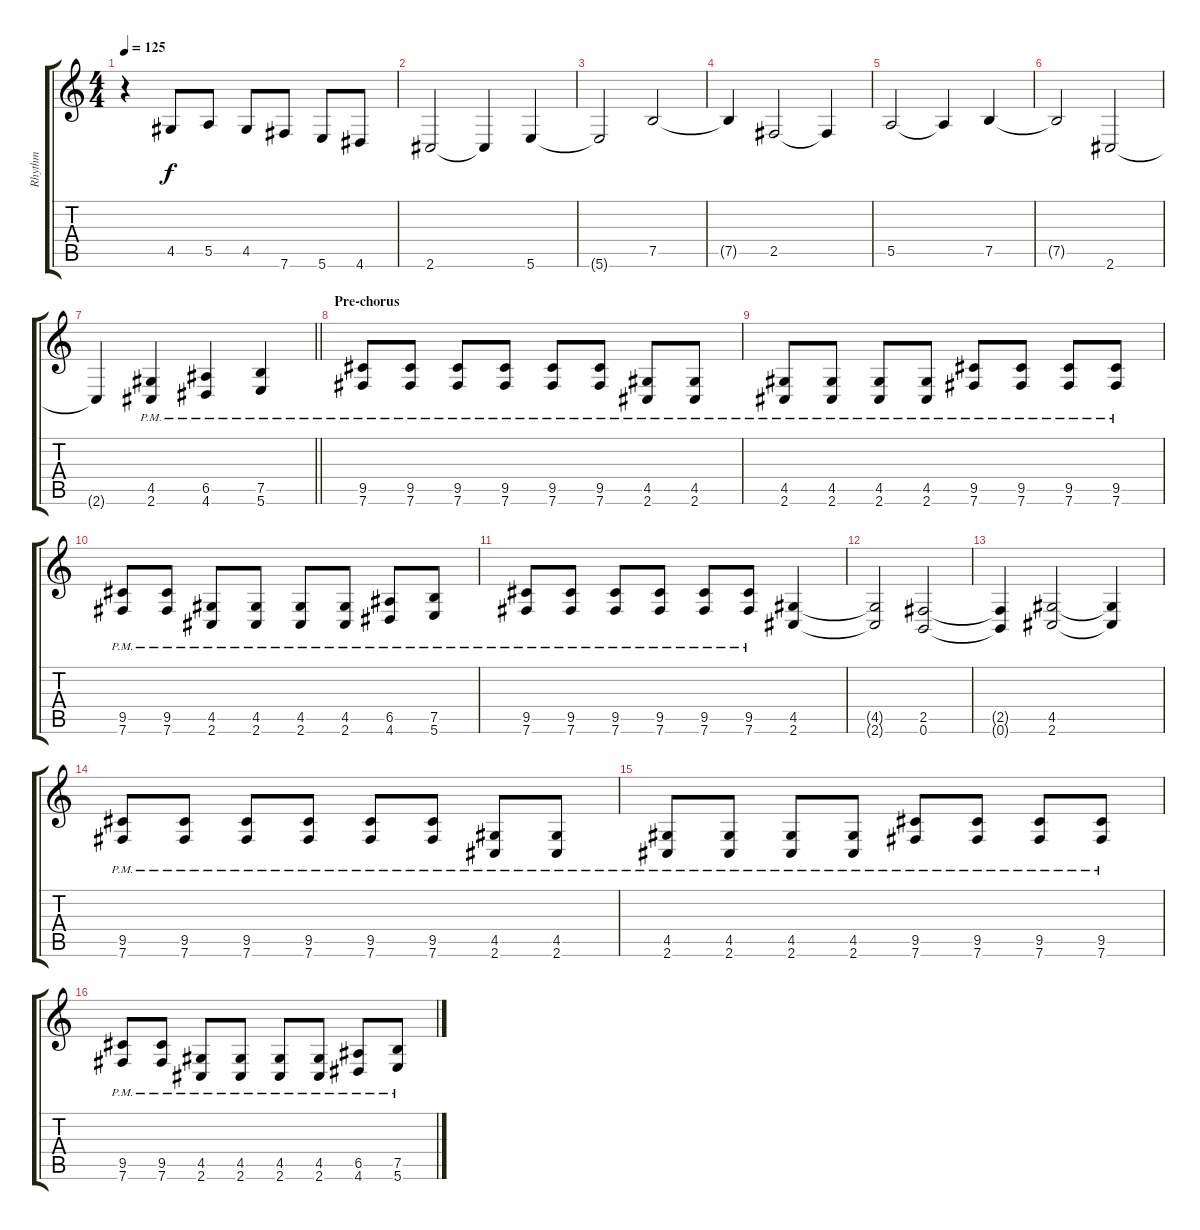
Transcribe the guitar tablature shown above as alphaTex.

\track ("Rhythm" "Rhythm") {instrument distortionguitar}
\staff {score tabs}
\tuning (B3 Gb3 D3 A2 E2 B1) {hide}
\ts (4 4)
\tempo 125
\clef g2
\ks c
r.4{dy f volume 10} 4.5.8 5.5.8 4.5.8 7.6.8 5.6.8 4.6.8 |
2.6.2 2.6{t}.4 5.6.4 |
5.6{t}.2 7.5.2 |
7.5{t}.4 2.5.2 2.5{t}.4 |
5.5.2 5.5{t}.4 7.5.4 |
7.5{t}.2 2.6.2 |
\barLineRight lightlight
2.6{t}.4 (4.5{pm} 2.6{pm}).4{volume 16} (6.5{pm} 4.6{pm}).4 (7.5{pm} 5.6{pm}).4 |
\section ("" "Pre-chorus")
(9.5{pm} 7.6{pm}).8 (9.5{pm} 7.6{pm}).8 (9.5{pm} 7.6{pm}).8 (9.5{pm} 7.6{pm}).8 (9.5{pm} 7.6{pm}).8 (9.5{pm} 7.6{pm}).8 (4.5{pm} 2.6{pm}).8 (4.5{pm} 2.6{pm}).8 |
(4.5{pm} 2.6{pm}).8 (4.5{pm} 2.6{pm}).8 (4.5{pm} 2.6{pm}).8 (4.5{pm} 2.6{pm}).8 (9.5{pm} 7.6{pm}).8 (9.5{pm} 7.6{pm}).8 (9.5{pm} 7.6{pm}).8 (9.5{pm} 7.6{pm}).8 |
(9.5{pm} 7.6{pm}).8 (9.5{pm} 7.6{pm}).8 (4.5{pm} 2.6{pm}).8 (4.5{pm} 2.6{pm}).8 (4.5{pm} 2.6{pm}).8 (4.5{pm} 2.6{pm}).8 (6.5{pm} 4.6{pm}).8 (7.5{pm} 5.6{pm}).8 |
(9.5{pm} 7.6{pm}).8 (9.5{pm} 7.6{pm}).8 (9.5{pm} 7.6{pm}).8 (9.5{pm} 7.6{pm}).8 (9.5{pm} 7.6{pm}).8 (9.5{pm} 7.6{pm}).8 (4.5 2.6).4 |
(4.5{t} 2.6{t}).2 (2.5 0.6).2 |
(2.5{t} 0.6{t}).4 (4.5 2.6).2 (4.5{t} 2.6{t}).4 |
(9.5{pm} 7.6{pm}).8 (9.5{pm} 7.6{pm}).8 (9.5{pm} 7.6{pm}).8 (9.5{pm} 7.6{pm}).8 (9.5{pm} 7.6{pm}).8 (9.5{pm} 7.6{pm}).8 (4.5{pm} 2.6{pm}).8 (4.5{pm} 2.6{pm}).8 |
(4.5{pm} 2.6{pm}).8 (4.5{pm} 2.6{pm}).8 (4.5{pm} 2.6{pm}).8 (4.5{pm} 2.6{pm}).8 (9.5{pm} 7.6{pm}).8 (9.5{pm} 7.6{pm}).8 (9.5{pm} 7.6{pm}).8 (9.5{pm} 7.6{pm}).8 |
(9.5{pm} 7.6{pm}).8 (9.5{pm} 7.6{pm}).8 (4.5{pm} 2.6{pm}).8 (4.5{pm} 2.6{pm}).8 (4.5{pm} 2.6{pm}).8 (4.5{pm} 2.6{pm}).8 (6.5{pm} 4.6{pm}).8 (7.5{pm} 5.6{pm}).8
